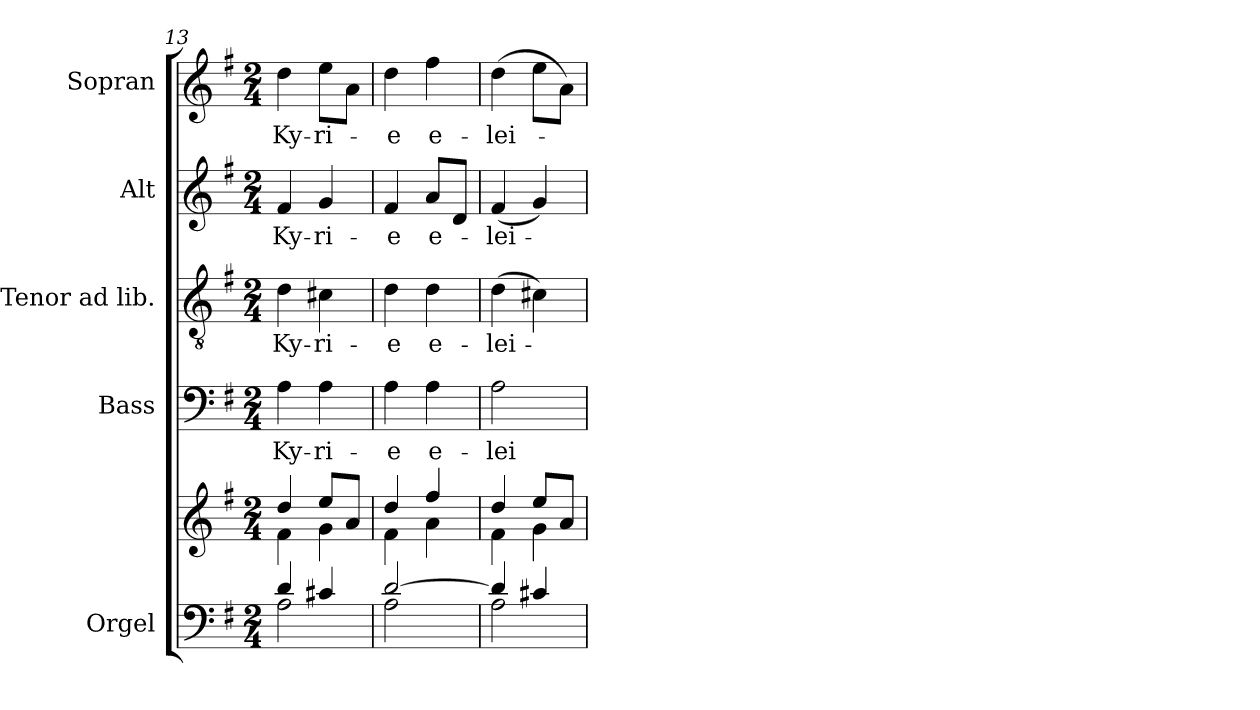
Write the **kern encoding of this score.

**kern	**kern	**kern	**text	**kern	**text	**kern	**text	**kern	**text
*part5	*part5	*part4	*part4	*part3	*part3	*part2	*part2	*part1	*part1
*staff6	*staff5	*staff4	*staff4	*staff3	*staff3	*staff2	*staff2	*staff1	*staff1
*I"Orgel	*	*I"Bass	*	*I"Tenor ad lib.	*	*I"Alt	*	*I"Sopran	*
*I'Org.	*	*I'B.	*	*I'T.	*	*I'A.	*	*I'S.	*
*clefF4	*clefG2	*clefF4	*	*clefGv2	*	*clefG2	*	*clefG2	*
*k[f#]	*k[f#]	*k[f#]	*	*k[f#]	*	*k[f#]	*	*k[f#]	*
*G:	*G:	*G:	*	*G:	*	*G:	*	*G:	*
*M2/4	*M2/4	*M2/4	*	*M2/4	*	*M2/4	*	*M2/4	*
=13	=13	=13	=13	=13	=13	=13	=13	=13	=13
*^	*^	*	*	*	*	*	*	*	*
!	!	!	!	!	!LO:LY:b	!	!LO:LY:b	!	!LO:LY:b	!	!LO:LY:b
4d/	2A\	4dd/	4f#\	4A\	Ky-	4d\	Ky-	4f#/	Ky-	4dd\	Ky-
!	!	!	!	!	!LO:LY:b	!	!LO:LY:b	!	!LO:LY:b	!	!LO:LY:b
4c#X/	.	8ee/L	4g\	4A\	-ri-	4c#X\	-ri-	4g/	-ri-	8ee\L	-ri-
.	.	8a/J	.	.	.	.	.	.	.	8a\J	.
!!LO:PB:g=z
=14	=14	=14	=14	=14	=14	=14	=14	=14	=14	=14	=14
!	!	!	!	!	!LO:LY:b	!	!LO:LY:b	!	!LO:LY:b	!	!LO:LY:b
[>2d/	2A\	4dd/	4f#\	4A\	-e	4d\	-e	4f#/	-e	4dd\	-e
!	!	!	!	!	!LO:LY:b	!	!LO:LY:b	!	!LO:LY:b	!	!LO:LY:b
.	.	4ff#/	4a\	4A\	e-	4d\	e-	8a/L	e-	4ff#\	e-
.	.	.	.	.	.	.	.	8d/J	.	.	.
=15	=15	=15	=15	=15	=15	=15	=15	=15	=15	=15	=15
!	!	!	!	!	!LO:LY:b	!	!LO:LY:b	!	!LO:LY:b	!	!LO:LY:b
4d/]	2A\	4dd/	4f#\	2A\	-lei-	(>4d\	-lei-	(<4f#/	-lei-	(>4dd\	-lei-
4c#X/	.	8ee/L	4g\	.	.	4c#X\)	.	4g/)	.	8ee\L	.
.	.	8a/J	.	.	.	.	.	.	.	8a\J)	.
*v	*v	*	*	*	*	*	*	*	*	*	*
*	*v	*v	*	*	*	*	*	*	*	*
=	=	=	=	=	=	=	=	=	=
*-	*-	*-	*-	*-	*-	*-	*-	*-	*-
